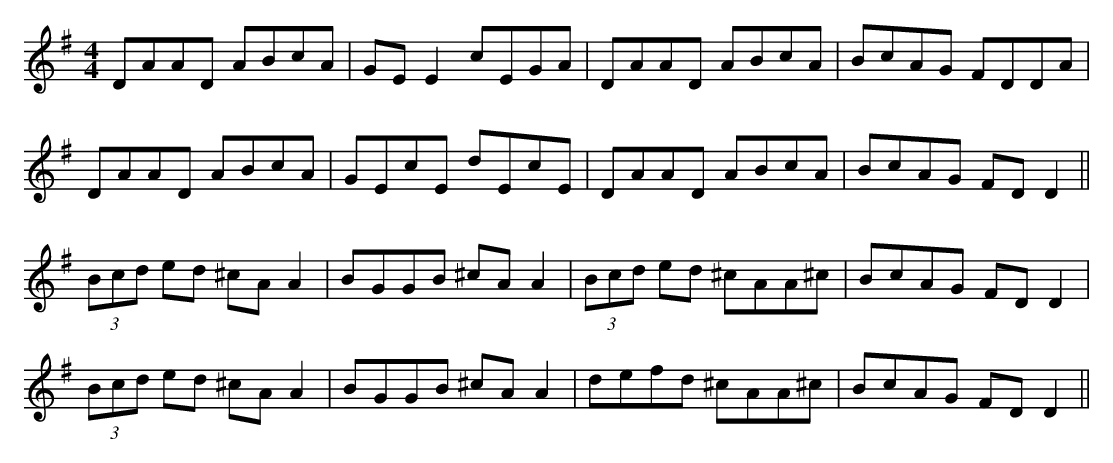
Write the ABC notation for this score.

X:1
M:4/4
K:Dmix
DAAD ABcA|GE E2 cEGA|DAAD ABcA|BcAG FDDA|
DAAD ABcA|GEcE dEcE|DAAD ABcA|BcAG FD D2||
(3Bcd ed ^cA A2|BGGB ^cA A2|(3Bcd ed ^cAA^c|BcAG FD D2|
(3Bcd ed ^cA A2|BGGB ^cA A2|defd ^cAA^c|BcAG FD D2||
